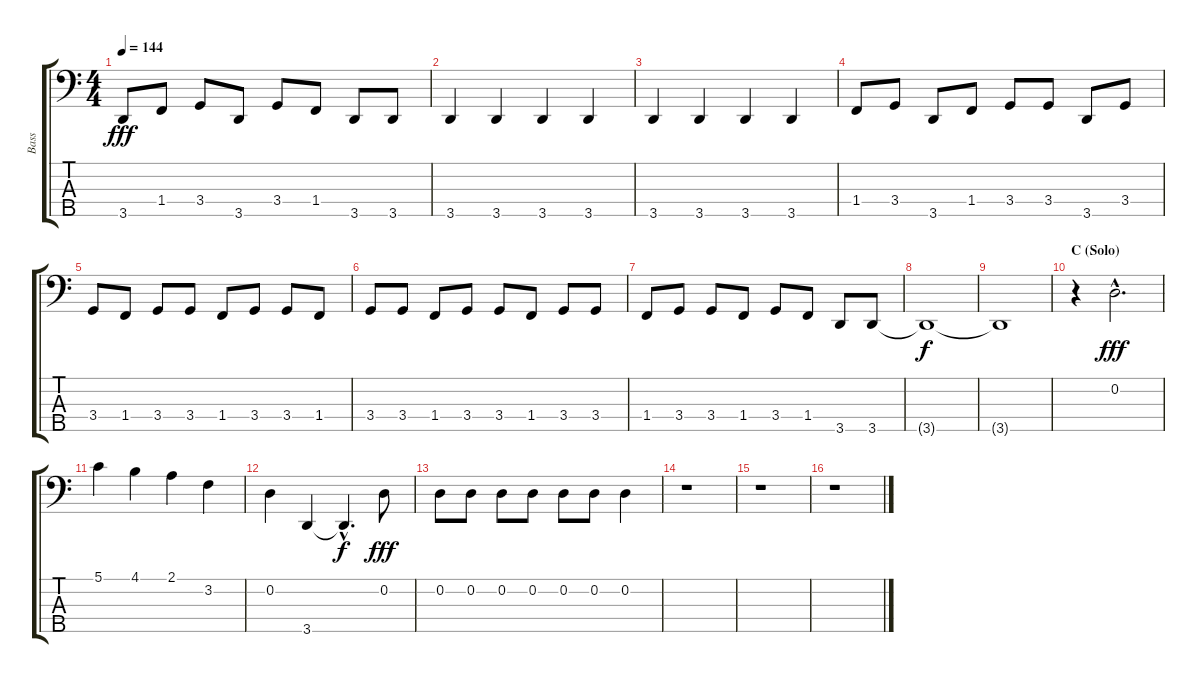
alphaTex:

\track ("Bass" "Bass") {instrument electricbassfinger}
\staff {score tabs}
\tuning (G2 D2 A1 E1 B0) {hide}
\ts (4 4)
\tempo 144
\clef f4
\ks c
3.5.8{dy fff} 1.4.8 3.4.8 3.5.8 3.4.8 1.4.8 3.5.8 3.5.8 |
3.5.4 3.5.4 3.5.4 3.5.4 |
3.5.4 3.5.4 3.5.4 3.5.4 |
1.4.8 3.4.8 3.5.8 1.4.8 3.4.8 3.4.8 3.5.8 3.4.8 |
3.4.8 1.4.8 3.4.8 3.4.8 1.4.8 3.4.8 3.4.8 1.4.8 |
3.4.8 3.4.8 1.4.8 3.4.8 3.4.8 1.4.8 3.4.8 3.4.8 |
1.4.8 3.4.8 3.4.8 1.4.8 3.4.8 1.4.8 3.5.8 3.5.8 |
3.5{t}.1{dy f} |
3.5{t}.1 |
\section ("" "C (Solo)")
r.4 0.2{hac}.2{d dy fff} |
5.1.4 4.1.4 2.1.4 3.2.4 |
0.2.4 3.5.4 3.5{hac t}.4{d dy f} 0.2.8{dy fff} |
0.2.8 0.2.8 0.2.8 0.2.8 0.2.8 0.2.8 0.2.4 |
r.1 |
r.1 |
r.1
